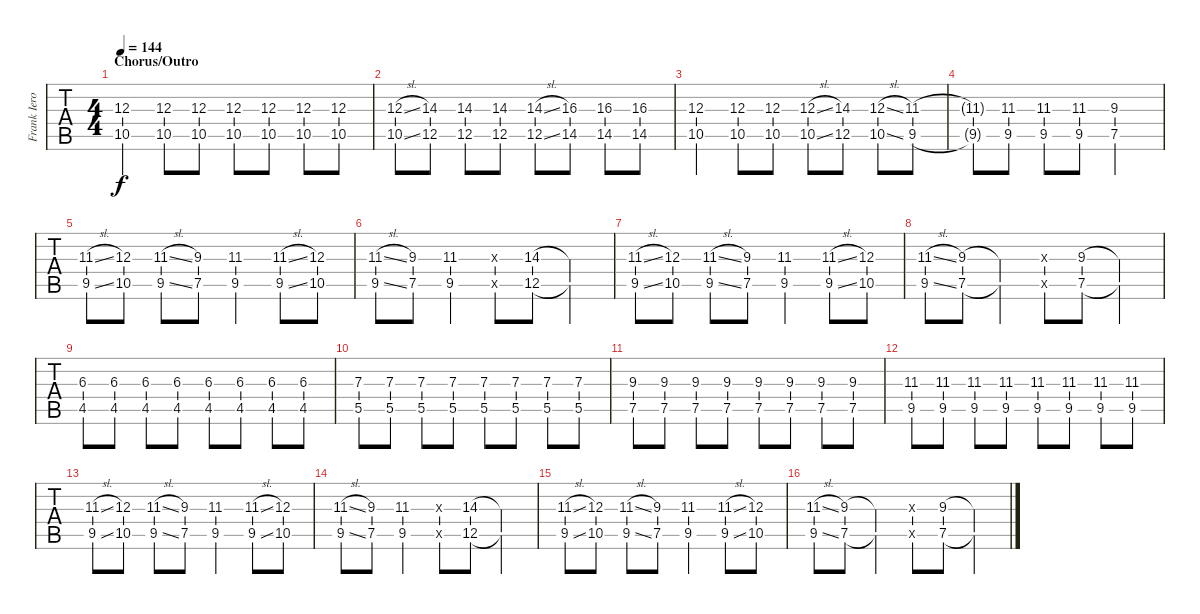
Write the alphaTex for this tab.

\track ("Frank Iero - Distortion" "Frank Iero") {instrument distortionguitar}
\staff {tabs}
\tuning (E4 B3 G3 D3 A2 E2) {hide}
\ts (4 4)
\section ("" "Chorus/Outro")
\tempo 144
\clef g2
\ks c
(12.3 10.5).4{dy f balance 8} (12.3 10.5).8 (12.3 10.5).8 (12.3 10.5).8 (12.3 10.5).8 (12.3 10.5).8 (12.3 10.5).8 |
(12.3{sl} 10.5{sl}).8 (14.3 12.5).8 (14.3 12.5).8 (14.3 12.5).8 (14.3{sl} 12.5{sl}).8 (16.3 14.5).8 (16.3 14.5).8 (16.3 14.5).8 |
(12.3 10.5).4 (12.3 10.5).8 (12.3 10.5).8 (12.3{sl} 10.5{sl}).8 (14.3 12.5).8 (12.3{sl} 10.5{sl}).8 (11.3 9.5).8 |
(11.3{t} 9.5{t}).8 (11.3 9.5).8 (11.3 9.5).8 (11.3 9.5).8 (9.3 7.5).2 |
(11.3{sl} 9.5{sl}).8 (12.3 10.5).8 (11.3{sl} 9.5{sl}).8 (9.3 7.5).8 (11.3 9.5).4 (11.3{sl} 9.5{sl}).8 (12.3 10.5).8 |
(11.3{sl} 9.5{sl}).8 (9.3 7.5).8 (11.3 9.5).4 (14.3{x} 12.5{x}).8 (14.3 12.5).8 (14.3{t} 12.5{t}).4 |
(11.3{sl} 9.5{sl}).8 (12.3 10.5).8 (11.3{sl} 9.5{sl}).8 (9.3 7.5).8 (11.3 9.5).4 (11.3{sl} 9.5{sl}).8 (12.3 10.5).8 |
(11.3{sl} 9.5{sl}).8 (9.3 7.5).8 (9.3{t} 7.5{t}).4 (9.3{x} 7.5{x}).8 (9.3 7.5).8 (9.3{t} 7.5{t}).4 |
(6.3 4.5).8 (6.3 4.5).8 (6.3 4.5).8 (6.3 4.5).8 (6.3 4.5).8 (6.3 4.5).8 (6.3 4.5).8 (6.3 4.5).8 |
(7.3 5.5).8 (7.3 5.5).8 (7.3 5.5).8 (7.3 5.5).8 (7.3 5.5).8 (7.3 5.5).8 (7.3 5.5).8 (7.3 5.5).8 |
(9.3 7.5).8 (9.3 7.5).8 (9.3 7.5).8 (9.3 7.5).8 (9.3 7.5).8 (9.3 7.5).8 (9.3 7.5).8 (9.3 7.5).8 |
(11.3 9.5).8 (11.3 9.5).8 (11.3 9.5).8 (11.3 9.5).8 (11.3 9.5).8 (11.3 9.5).8 (11.3 9.5).8 (11.3 9.5).8 |
(11.3{sl} 9.5{sl}).8 (12.3 10.5).8 (11.3{sl} 9.5{sl}).8 (9.3 7.5).8 (11.3 9.5).4 (11.3{sl} 9.5{sl}).8 (12.3 10.5).8 |
(11.3{sl} 9.5{sl}).8 (9.3 7.5).8 (11.3 9.5).4 (14.3{x} 12.5{x}).8 (14.3 12.5).8 (14.3{t} 12.5{t}).4 |
(11.3{sl} 9.5{sl}).8 (12.3 10.5).8 (11.3{sl} 9.5{sl}).8 (9.3 7.5).8 (11.3 9.5).4 (11.3{sl} 9.5{sl}).8 (12.3 10.5).8 |
(11.3{sl} 9.5{sl}).8 (9.3 7.5).8 (9.3{t} 7.5{t}).4 (9.3{x} 7.5{x}).8 (9.3 7.5).8 (9.3{t} 7.5{t}).4
